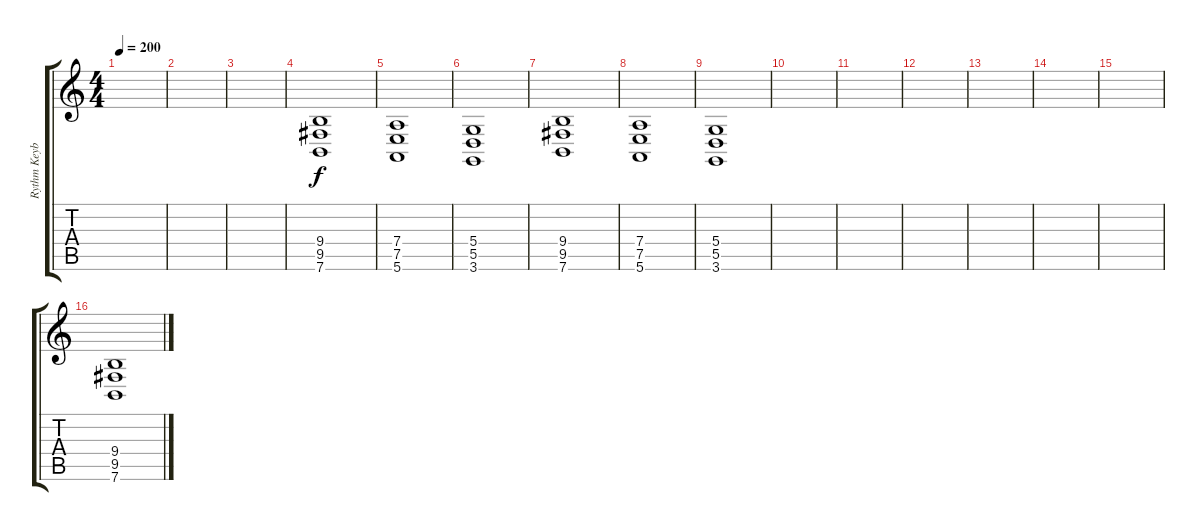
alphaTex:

\track ("Rythm Keyboard" "Rythm Keyb") {instrument synthvoice}
\staff {score tabs}
\tuning (E4 B3 G3 D3 A2 E2) {hide}
\ts (4 4)
\tempo 200
\clef g2
\ks c
|
|
|
(9.4 9.5 7.6).1 |
(7.4 7.5 5.6).1 |
(5.4 5.5 3.6).1 |
(9.4 9.5 7.6).1 |
(7.4 7.5 5.6).1 |
(5.4 5.5 3.6).1 |
|
|
|
|
|
|
(9.4 9.5 7.6).1
